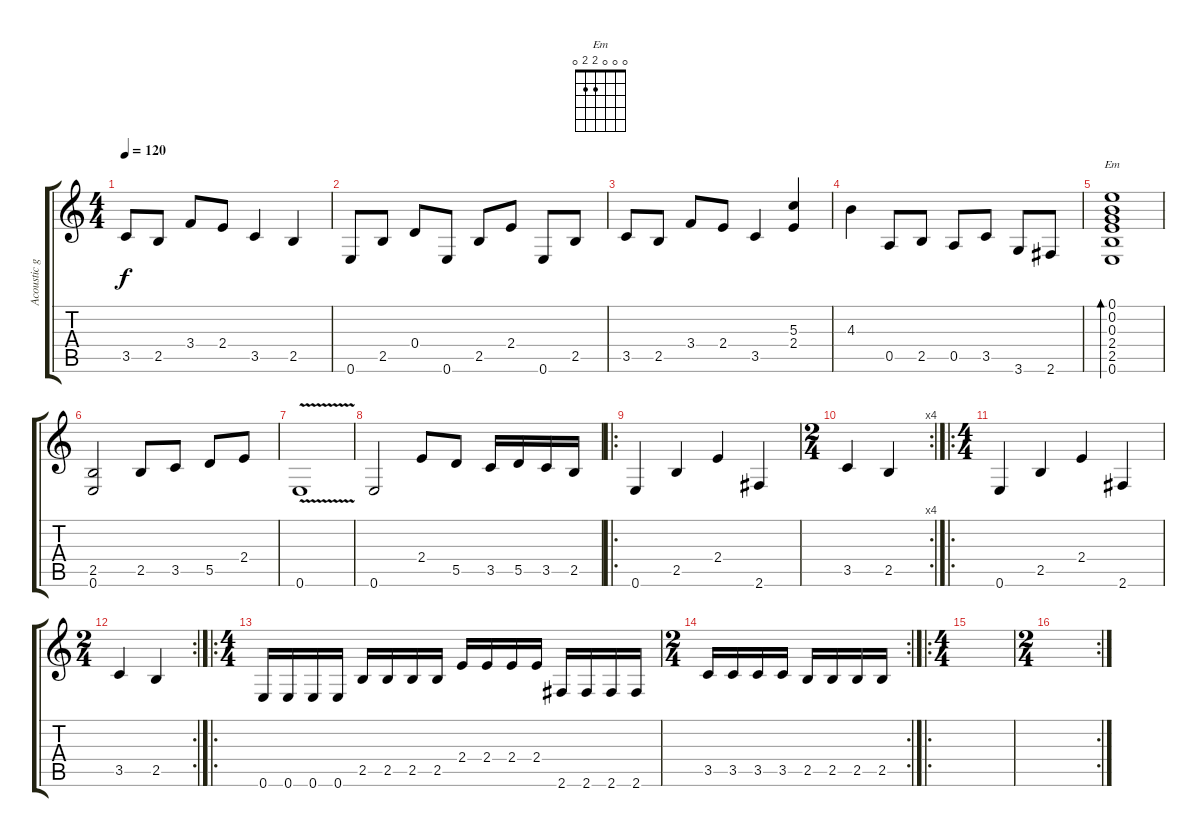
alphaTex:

\track ("Acoustic guitar" "Acoustic g") {instrument acousticguitarsteel}
\staff {score tabs}
\tuning (E4 B3 G3 D3 A2 E2) {hide}
\chord ("Em" 0 0 0 2 2 0)
\ts (4 4)
\tempo 120
\clef g2
\ks c
3.5.8{dy f} 2.5.8 3.4.8 2.4.8 3.5.4 2.5.4 |
0.6.8 2.5.8 0.4.8 0.6.8 2.5.8 2.4.8 0.6.8 2.5.8 |
3.5.8 2.5.8 3.4.8 2.4.8 3.5.4 (5.3 2.4).4 |
4.3.4 0.5.8 2.5.8 0.5.8 3.5.8 3.6.8 2.6.8 |
(0.1 0.2 0.3 2.4 2.5 0.6).1{bd 240 ch "Em"} |
(2.5 0.6).2 2.5.8 3.5.8 5.5.8 2.4.8 |
0.6{v}.1 |
0.6.2 2.4.8 5.5.8 3.5.16 5.5.16 3.5.16 2.5.16 |
\ro
0.6.4 2.5.4 2.4.4 2.6.4 |
\rc 4
\ts (2 4)
3.5.4 2.5.4 |
\ro
\ts (4 4)
0.6.4 2.5.4 2.4.4 2.6.4 |
\rc 2
\ts (2 4)
3.5.4 2.5.4 |
\ro
\ts (4 4)
0.6.16 0.6.16 0.6.16 0.6.16 2.5.16 2.5.16 2.5.16 2.5.16 2.4.16 2.4.16 2.4.16 2.4.16 2.6.16 2.6.16 2.6.16 2.6.16 |
\rc 2
\ts (2 4)
3.5.16 3.5.16 3.5.16 3.5.16 2.5.16 2.5.16 2.5.16 2.5.16 |
\ro
\ts (4 4)
|
\rc 2
\ts (2 4)
